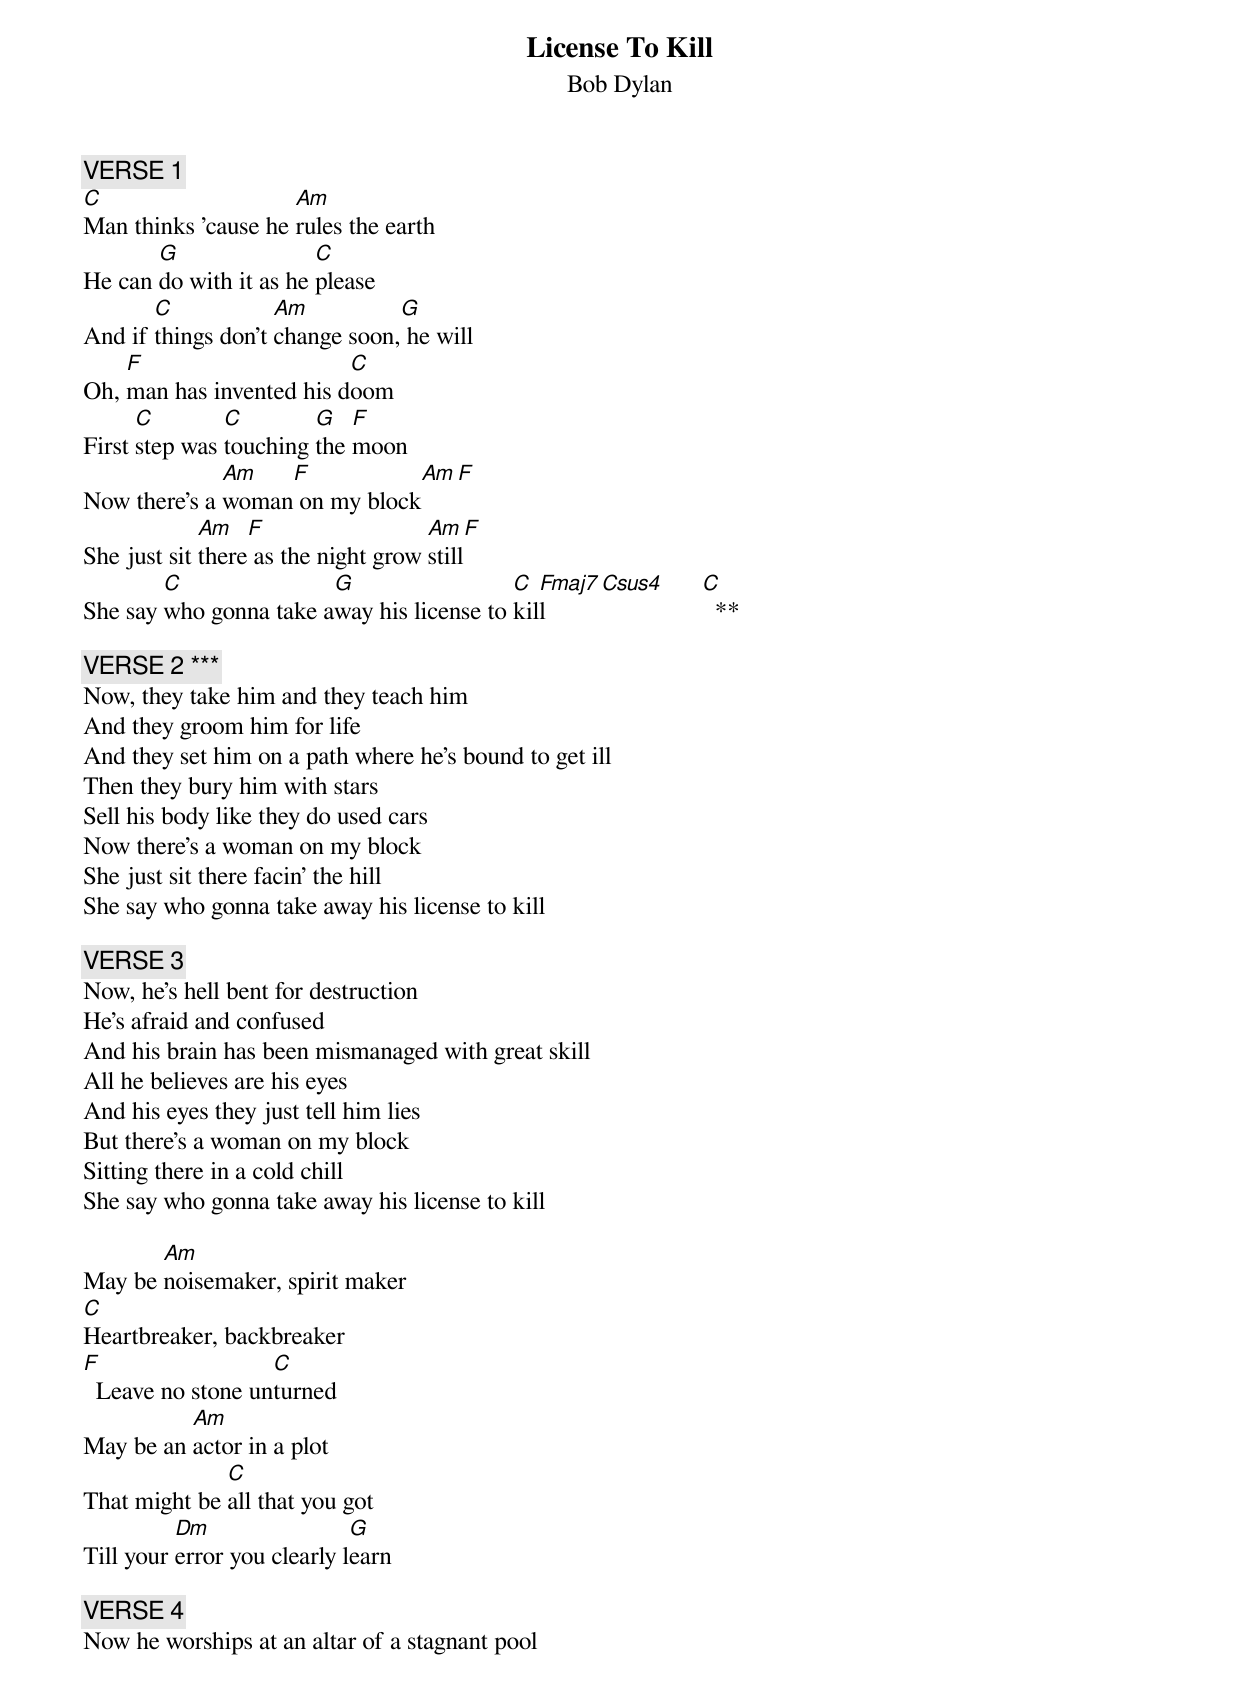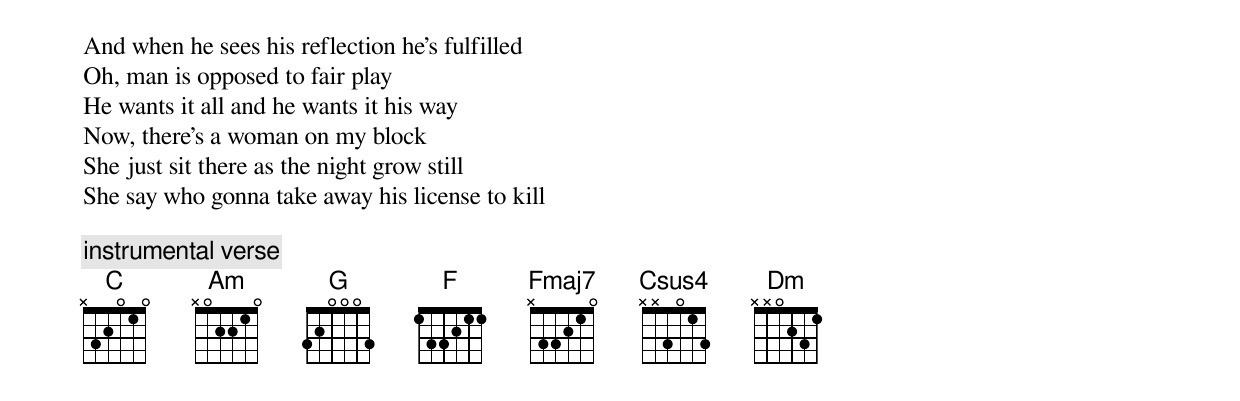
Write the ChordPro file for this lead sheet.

{t:License To Kill}
{st:Bob Dylan}

{c:VERSE 1}
[C]Man thinks 'cause he [Am]rules the earth
He can [G]do with it as he [C]please
And if [C]things don't [Am]change soon,[G] he will
Oh, [F]man has invented his d[C]oom
First [C]step was [C]touching [G]the [F]moon
Now there's a [Am]woman[F] on my block[Am][F]
She just sit [Am]there[F] as the night grow [Am]still[F]
She say [C]who gonna take a[G]way his license to [C]kil[Fmaj7]l     [Csus4]      [C]  **

{c:VERSE 2 ***}
Now, they take him and they teach him
And they groom him for life
And they set him on a path where he's bound to get ill
Then they bury him with stars
Sell his body like they do used cars
Now there's a woman on my block
She just sit there facin' the hill
She say who gonna take away his license to kill

{c:VERSE 3}
Now, he's hell bent for destruction
He's afraid and confused
And his brain has been mismanaged with great skill
All he believes are his eyes
And his eyes they just tell him lies
But there's a woman on my block
Sitting there in a cold chill
She say who gonna take away his license to kill

May be [Am]noisemaker, spirit maker
[C]Heartbreaker, backbreaker
[F]  Leave no stone un[C]turned
May be an [Am]actor in a plot
That might be [C]all that you got
Till your [Dm]error you clearly l[G]earn

{c:VERSE 4}
Now he worships at an altar of a stagnant pool
And when he sees his reflection he's fulfilled
Oh, man is opposed to fair play
He wants it all and he wants it his way
Now, there's a woman on my block
She just sit there as the night grow still
She say who gonna take away his license to kill

{c:instrumental verse}
